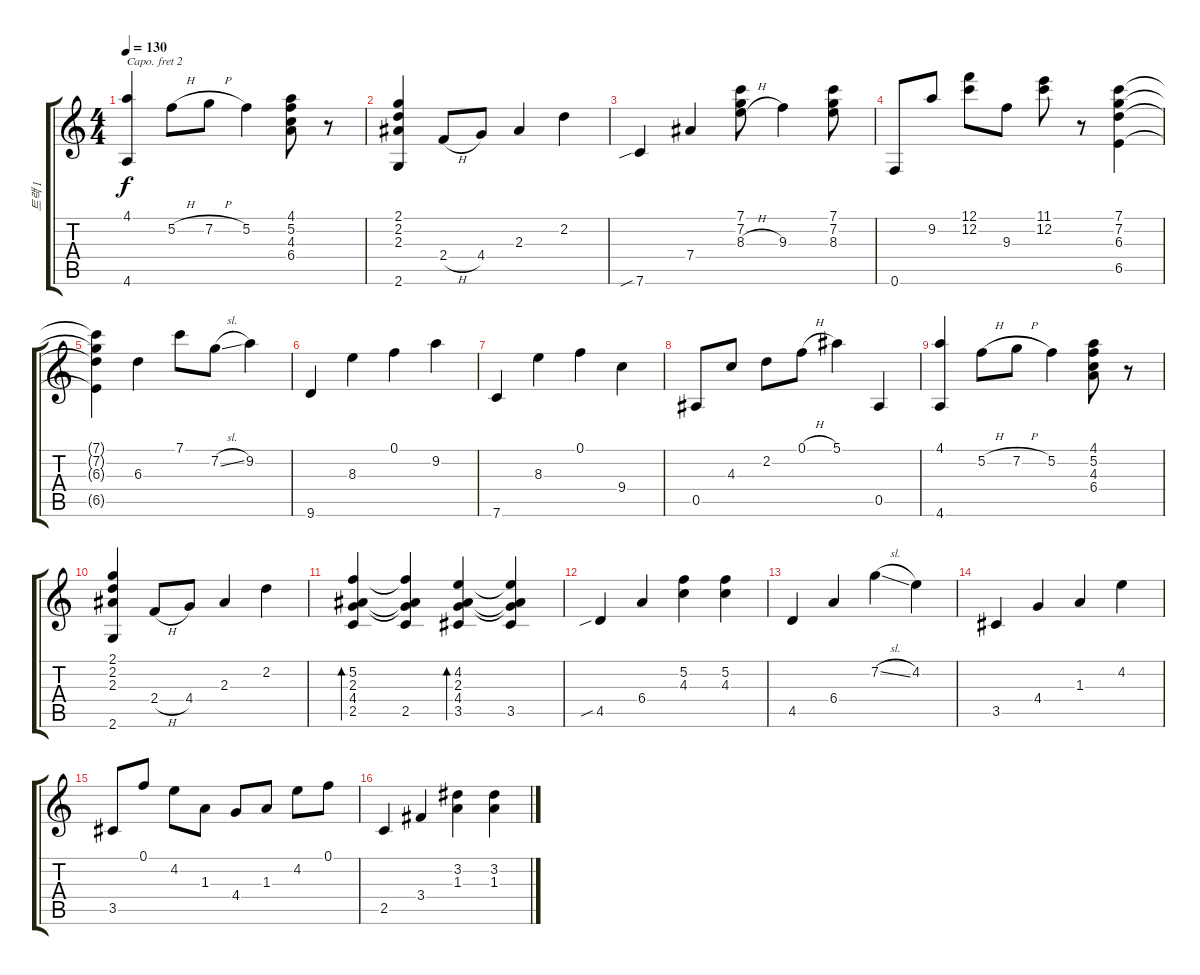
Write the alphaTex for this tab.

\track ("트랙 1" "트랙 1") {instrument acousticguitarsteel}
\staff {score tabs}
\capo 2
\tuning (Eb4 Bb3 Gb3 Db3 Ab2 Eb2) {hide}
\ts (4 4)
\tempo 130
\clef g2
\ks c
(4.1 4.6).4{dy f} 5.2{h}.8 7.2{h}.8 5.2.4 (4.1 5.2 4.3 6.4).8 r.8 |
(2.1 2.2 2.3 2.6).4 2.4{h}.8 4.4.8 2.3.4 2.2.4 |
7.6{sib}.4 7.4.4 (7.1 7.2 8.3{h}).8 9.3.4 (7.1 7.2 8.3).8 |
0.6.8 9.2.8 (12.1 12.2).8 9.3.8 (11.1 12.2).8 r.8 (7.1 7.2 6.3 6.5).4 |
(7.1{t} 7.2{t} 6.3{t} 6.5{t}).4 6.3.4 7.1.8 7.2{sl}.8 9.2.4 |
9.6.4 8.3.4 0.1.4 9.2.4 |
7.6.4 8.3.4 0.1.4 9.4.4 |
0.5.8 4.3.8 2.2.8 0.1{h}.8 5.1.4 0.5.4 |
(4.1 4.6).4 5.2{h}.8 7.2{h}.8 5.2.4 (4.1 5.2 4.3 6.4).8 r.8 |
(2.1 2.2 2.3 2.6).4 2.4{h}.8 4.4.8 2.3.4 2.2.4 |
(5.2 2.3 4.4 2.5).4{bd 480} (5.2{t} 2.3{t} 4.4{t} 2.5).4 (4.2 2.3 4.4 3.5).4{bd 480} (4.2{t} 2.3{t} 4.4{t} 3.5).4 |
4.5{sib}.4 6.4.4 (5.2 4.3).4 (5.2 4.3).4 |
4.5.4 6.4.4 7.2{sl}.4 4.2.4 |
3.5.4 4.4.4 1.3.4 4.2.4 |
3.5.8 0.1.8 4.2.8 1.3.8 4.4.8 1.3.8 4.2.8 0.1.8 |
2.5.4 3.4.4 (3.2 1.3).4 (3.2 1.3).4
